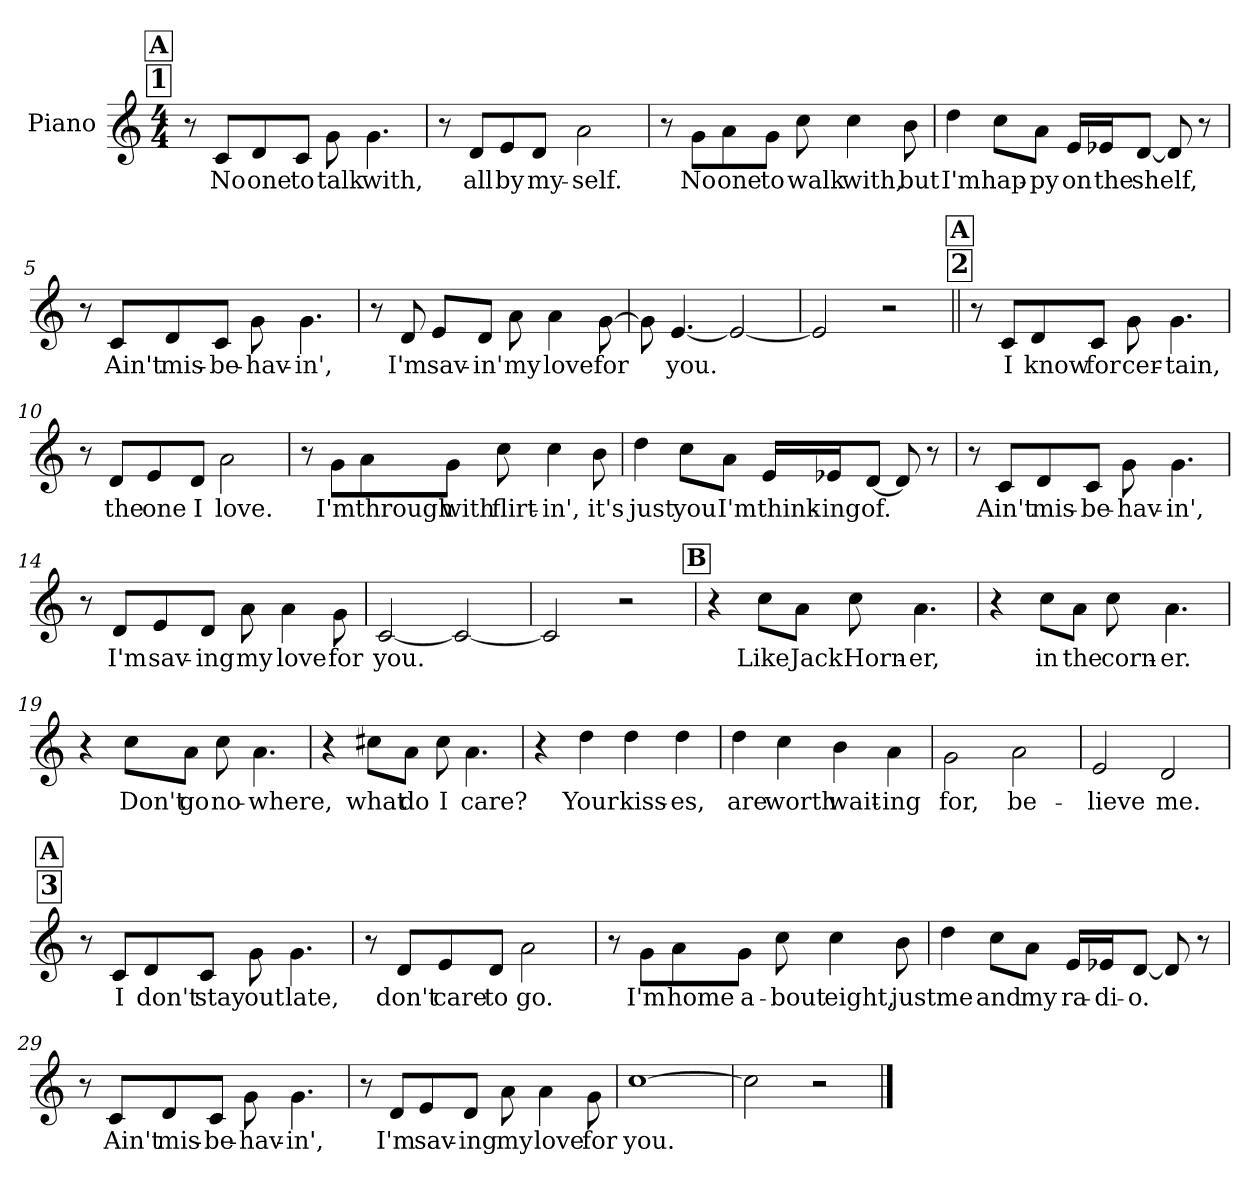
**kern	**text
*part1	*part1
*staff1	*staff1
*I"Piano	*
*I'Pno.	*
*clefG2	*
*k[]	*
*M4/4	*
!!LO:REH:place=s1:a:t=1
!!LO:REH:place=s1:a:fs=14:t=A
=1	=1
8r	.
!	!LO:LY:b
8c/L	No
!	!LO:LY:b
8d/	one
!	!LO:LY:b
8c/J	to
!	!LO:LY:b
8g\	talk
!	!LO:LY:b
4.g\	with,
=2	=2
8r	.
!	!LO:LY:b
8d/L	all
!	!LO:LY:b
8e/	by
!	!LO:LY:b
8d/J	my-
!	!LO:LY:b
2a\	-self.
=3	=3
8r	.
!	!LO:LY:b
8g\L	No
!	!LO:LY:b
8a\	one
!	!LO:LY:b
8g\J	to
!	!LO:LY:b
8cc\	walk
!	!LO:LY:b
4cc\	with,
!	!LO:LY:b
8b\	but
=4	=4
!	!LO:LY:b
4dd\	I'm
!	!LO:LY:b
8cc\L	hap-
!	!LO:LY:b
8a\J	-py
!	!LO:LY:b
16e/LL	on
!	!LO:LY:b
16e-X/J	the
!	!LO:LY:b
[8d/J	shelf,
8d/]	.
8r	.
!!LO:LB:g=z
=5	=5
8r	.
!	!LO:LY:b
8c/L	Ain't
!	!LO:LY:b
8d/	mis-
!	!LO:LY:b
8c/J	-be-
!	!LO:LY:b
8g\	-hav-
!	!LO:LY:b
4.g\	-in',
=6	=6
8r	.
!	!LO:LY:b
8d/	I'm
!	!LO:LY:b
8e/L	sav-
!	!LO:LY:b
8d/J	-in'
!	!LO:LY:b
8a\	my
!	!LO:LY:b
4a\	love
!	!LO:LY:b
[8g\	for
=7	=7
8g\]	.
!	!LO:LY:b
[4.e/	you.
2e/_	.
=8	=8
2e/]	.
2r	.
!!LO:LB:g=z
!!LO:REH:place=s1:a:t=2
!!LO:REH:place=s1:a:fs=14:t=A
=9||	=9||
8r	.
!	!LO:LY:b
8c/L	I
!	!LO:LY:b
8d/	know
!	!LO:LY:b
8c/J	for
!	!LO:LY:b
8g\	cer-
!	!LO:LY:b
4.g\	-tain,
=10	=10
8r	.
!	!LO:LY:b
8d/L	the
!	!LO:LY:b
8e/	one
!	!LO:LY:b
8d/J	I
!	!LO:LY:b
2a\	love.
=11	=11
8r	.
!	!LO:LY:b
8g\L	I'm
!	!LO:LY:b
8a\	through
!	!LO:LY:b
8g\J	with
!	!LO:LY:b
8cc\	flirt-
!	!LO:LY:b
4cc\	-in',
!	!LO:LY:b
8b\	it's
=12	=12
!	!LO:LY:b
4dd\	just
!	!LO:LY:b
8cc\L	you
!	!LO:LY:b
8a\J	I'm
!	!LO:LY:b
16e/LL	think-
!	!LO:LY:b
16e-X/J	-ing
!	!LO:LY:b
[8d/J	of.
8d/]	.
8r	.
!!LO:LB:g=z
=13	=13
8r	.
!	!LO:LY:b
8c/L	Ain't
!	!LO:LY:b
8d/	mis-
!	!LO:LY:b
8c/J	-be-
!	!LO:LY:b
8g\	-hav-
!	!LO:LY:b
4.g\	-in',
=14	=14
8r	.
!	!LO:LY:b
8d/L	I'm
!	!LO:LY:b
8e/	sav-
!	!LO:LY:b
8d/J	-ing
!	!LO:LY:b
8a\	my
!	!LO:LY:b
4a\	love
!	!LO:LY:b
8g\	for
=15	=15
!	!LO:LY:b
[2c/	you.
2c/_	.
=16	=16
2c/]	.
2r	.
!!LO:LB:g=z
!!LO:REH:place=s1:a:fs=14:t=B
=17	=17
4r	.
!	!LO:LY:b
8cc\L	Like
!	!LO:LY:b
8a\J	Jack
!	!LO:LY:b
8cc\	Horn-
!	!LO:LY:b
4.a\	-er,
=18	=18
4r	.
!	!LO:LY:b
8cc\L	in
!	!LO:LY:b
8a\J	the
!	!LO:LY:b
8cc\	corn-
!	!LO:LY:b
4.a\	-er.
=19	=19
4r	.
!	!LO:LY:b
8cc\L	Don't
!	!LO:LY:b
8a\J	go
!	!LO:LY:b
8cc\	no-
!	!LO:LY:b
4.a\	-where,
=20	=20
4r	.
!	!LO:LY:b
8cc#X\L	what
!	!LO:LY:b
8a\J	do
!	!LO:LY:b
8cc#\	I
!	!LO:LY:b
4.a\	care?
!!LO:LB:g=z
=21	=21
4r	.
!	!LO:LY:b
4dd\	Your
!	!LO:LY:b
4dd\	kiss-
!	!LO:LY:b
4dd\	-es,
=22	=22
!	!LO:LY:b
4dd\	are
!	!LO:LY:b
4cc\	worth
!	!LO:LY:b
4b\	wait-
!	!LO:LY:b
4a\	-ing
=23	=23
!	!LO:LY:b
2g\	for,
!	!LO:LY:b
2a\	be-
=24	=24
!	!LO:LY:b
2e/	-lieve
!	!LO:LY:b
2d/	me.
!!LO:LB:g=z
!!LO:REH:place=s1:a:t=3
!!LO:REH:place=s1:a:fs=14:t=A
=25	=25
8r	.
!	!LO:LY:b
8c/L	I
!	!LO:LY:b
8d/	don't
!	!LO:LY:b
8c/J	stay
!	!LO:LY:b
8g\	out
!	!LO:LY:b
4.g\	late,
=26	=26
8r	.
!	!LO:LY:b
8d/L	don't
!	!LO:LY:b
8e/	care
!	!LO:LY:b
8d/J	to
!	!LO:LY:b
2a\	go.
=27	=27
8r	.
!	!LO:LY:b
8g\L	I'm
!	!LO:LY:b
8a\	home
!	!LO:LY:b
8g\J	a-
!	!LO:LY:b
8cc\	-bout
!	!LO:LY:b
4cc\	eight,
!	!LO:LY:b
8b\	just
=28	=28
!	!LO:LY:b
4dd\	me
!	!LO:LY:b
8cc\L	and
!	!LO:LY:b
8a\J	my
!	!LO:LY:b
16e/LL	ra-
!	!LO:LY:b
16e-X/J	-di-
!	!LO:LY:b
[8d/J	-o.
8d/]	.
8r	.
!!LO:LB:g=z
=29	=29
8r	.
!	!LO:LY:b
8c/L	Ain't
!	!LO:LY:b
8d/	mis-
!	!LO:LY:b
8c/J	-be-
!	!LO:LY:b
8g\	-hav-
!	!LO:LY:b
4.g\	-in',
=30	=30
8r	.
!	!LO:LY:b
8d/L	I'm
!	!LO:LY:b
8e/	sav-
!	!LO:LY:b
8d/J	-ing
!	!LO:LY:b
8a\	my
!	!LO:LY:b
4a\	love
!	!LO:LY:b
8g\	for
=31	=31
!	!LO:LY:b
[1cc	you.
=32	=32
2cc\]	.
2r	.
==	==
*-	*-
